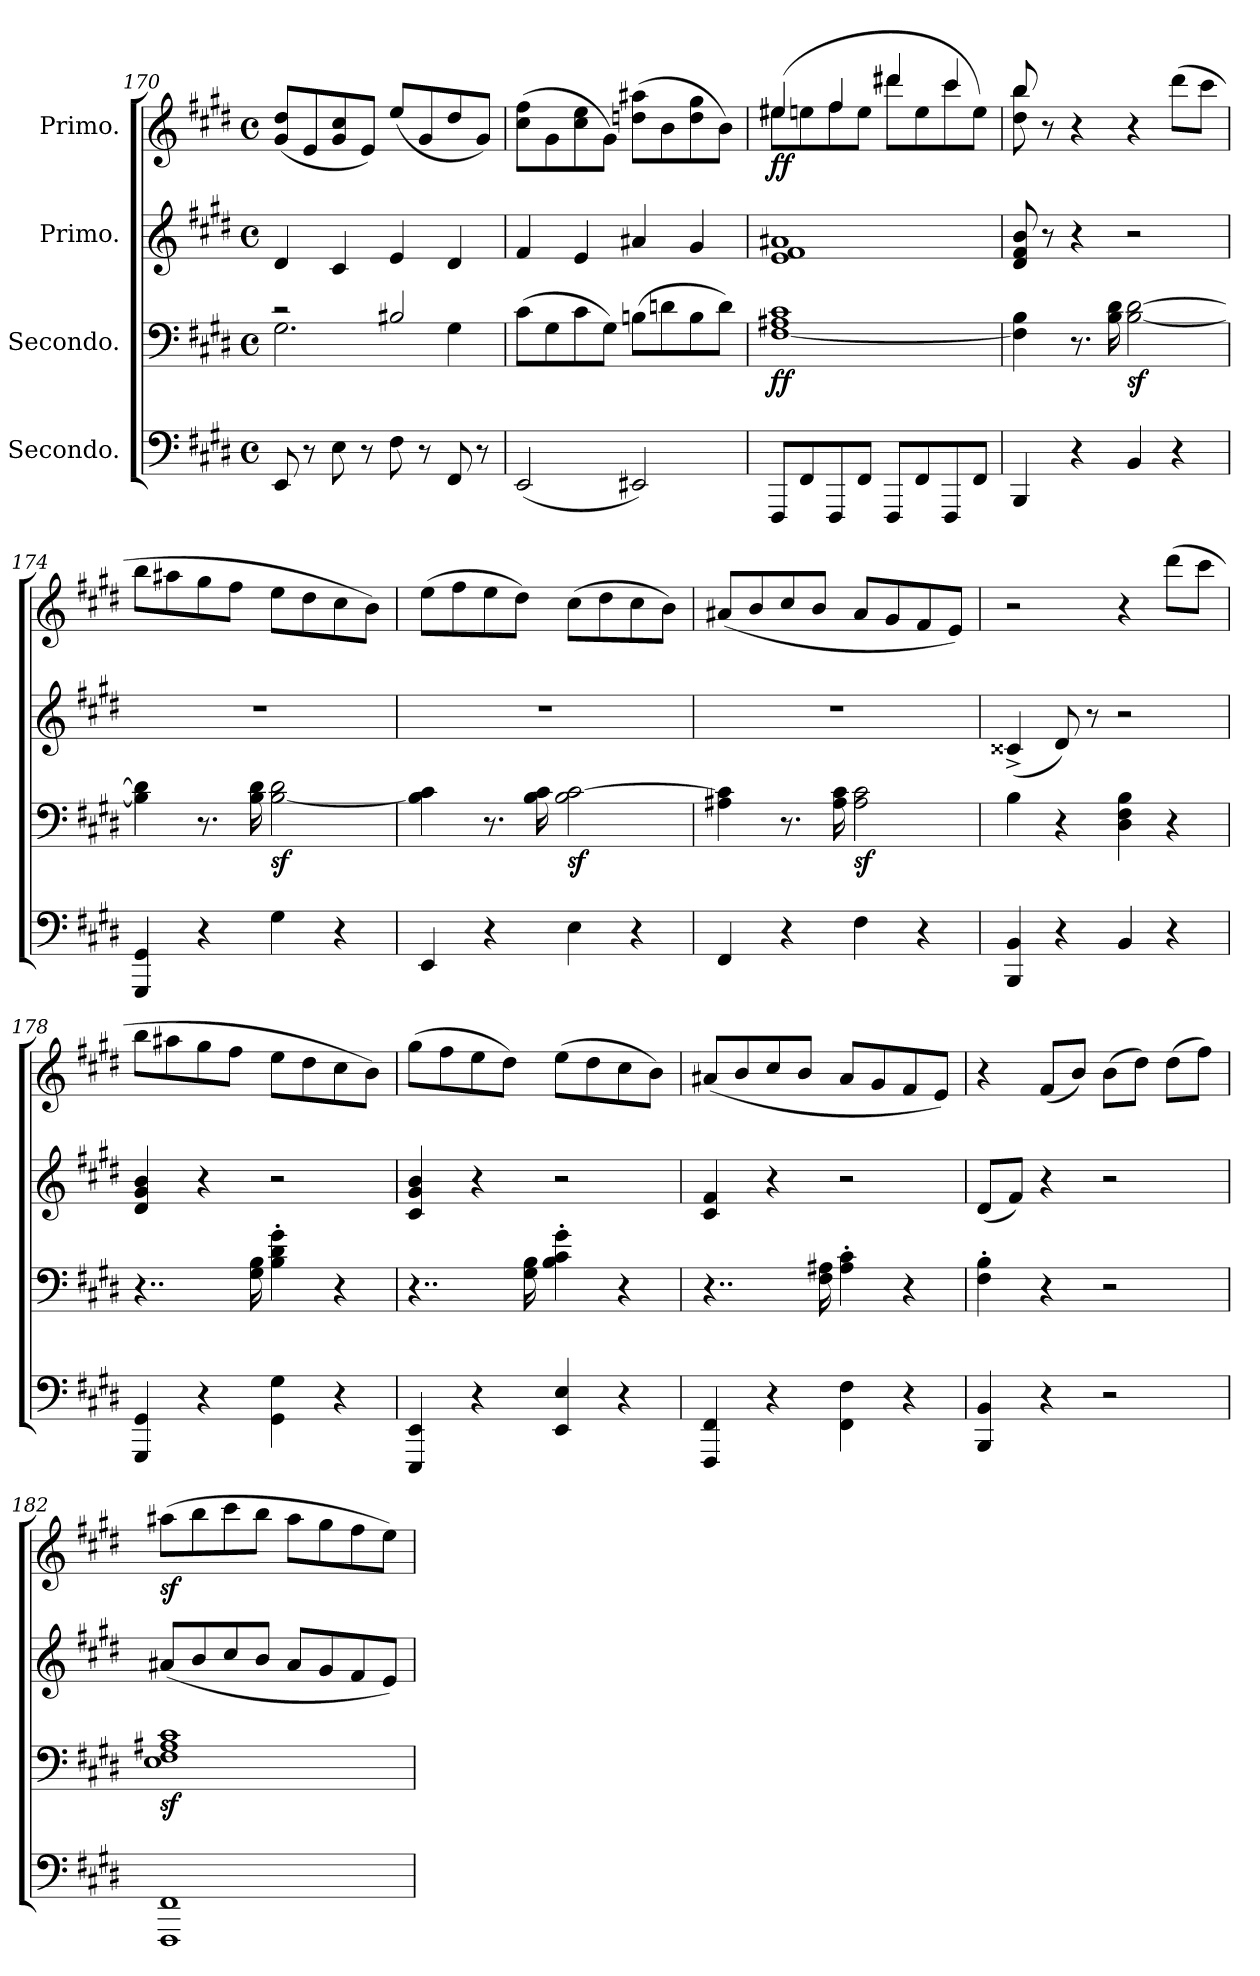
**kern	**kern	**dynam	**kern	**kern	**dynam
*part4	*part3	*part3	*part2	*part1	*part1
*staff4	*staff3	*staff3	*staff2	*staff1	*staff1
*I"Secondo.	*I"Secondo.	*	*I"Primo.	*I"Primo.	*
*clefF4	*clefF4	*	*clefG2	*clefG2	*
*k[f#c#g#d#]	*k[f#c#g#d#]	*	*k[f#c#g#d#]	*k[f#c#g#d#]	*
*M4/4	*M4/4	*	*M4/4	*M4/4	*
*met(c)	*met(c)	*	*met(c)	*met(c)	*
=170	=170	=170	=170	=170	=170
*	*^	*	*	*	*
8EE/	2r	2.G#\	.	4d#/	(8g#/ 8dd#/L	.
8r	.	.	.	.	8e/	.
8E\	.	.	.	4c#/	8g#/ 8cc#/	.
8r	.	.	.	.	8e/J)	.
8F#\	2B#X/	.	.	4e/	(8ee/L	.
8r	.	.	.	.	8g#/	.
8FF#/	.	4G#\	.	4d#/	8dd#/	.
8r	.	.	.	.	8g#/J)	.
*	*v	*v	*	*	*	*
=171	=171	=171	=171	=171	=171
(>2EE/	(8c#\L	.	4f#/	(8cc#\ 8ff#\L	.
.	8G#\	.	.	8g#\	.
.	8c#\	.	4e/	8cc#\ 8ee\	.
.	8G#\J)	.	.	8g#\J)	.
2EE#X/)	(8Bn\L	.	4a#X/	(8ddn\ 8aa#X\L	.
.	8dn\	.	.	8b\	.
.	8B\	.	4g#/	8dd\ 8gg#\	.
.	8d\J)	.	.	8b\J)	.
=172	=172	=172	=172	=172	=172
*	*	*	*	*^	*
8FFF#/L	[1F# 1A#X 1c#	ff	1e 1f# 1a#X	(4ee#X/	8ee#X\L	ff
8FF#/	.	.	.	.	8een\	.
8FFF#/	.	.	.	4ff#/	8ff#\	.
8FF#/J	.	.	.	.	8ee\J	.
8FFF#/L	.	.	.	4ddd#X/	8ddd#X\L	.
8FF#/	.	.	.	.	8ee\	.
8FFF#/	.	.	.	4ccc#/	8ccc#\	.
8FF#/J	.	.	.	.	8ee\J)	.
=173	=173	=173	=173	=173	=173	=173
4BBB/	4F#]\ 4B\	.	8d#/ 8f#/ 8b/	8bb/	8dd#\ 8bb\	.
.	.	.	8r	8r	8ryy	.
4r	8.r	.	4r	4r	4ryy	.
.	16B\ 16d#\	.	.	.	.	.
4BB/	[2B\ [2d#\	sf	2r	4r	4ryy	.
4r	.	.	.	(8ddd#\L	8ryy	.
.	.	.	.	8ccc#\J	8ryy	.
*	*	*	*	*v	*v	*
=174	=174	=174	=174	=174	=174
4GGG#/ 4GG#/	4B]\ 4d#]\	.	1r	8bb\L	.
.	.	.	.	8aa#X\	.
4r	8.r	.	.	8gg#\	.
.	.	.	.	8ff#\J	.
.	16B\ 16d#\	.	.	.	.
4G#\	[2B\ 2d#\	sf	.	8ee\L	.
.	.	.	.	8dd#\	.
4r	.	.	.	8cc#\	.
.	.	.	.	8b\J)	.
=175	=175	=175	=175	=175	=175
4EE/	4B]\ 4c#\	.	1r	(8ee\L	.
.	.	.	.	8ff#\	.
4r	8.r	.	.	8ee\	.
.	.	.	.	8dd#\J)	.
.	16B\ 16c#\	.	.	.	.
4E\	2B\ [2c#\	sf	.	(8cc#\L	.
.	.	.	.	8dd#\	.
4r	.	.	.	8cc#\	.
.	.	.	.	8b\J)	.
=176	=176	=176	=176	=176	=176
4FF#/	4A#X\ 4c#]\	.	1r	(8a#X/L	.
.	.	.	.	8b/	.
4r	8.r	.	.	8cc#/	.
.	.	.	.	8b/J	.
.	16A#\ 16c#\	.	.	.	.
4F#\	2A#\ 2c#\	sf	.	8a#/L	.
.	.	.	.	8g#/	.
4r	.	.	.	8f#/	.
.	.	.	.	8e/J)	.
=177	=177	=177	=177	=177	=177
4BBB/ 4BB/	4B\	.	(>4c##X^>/	2r	.
4r	4r	.	8d#/)	.	.
.	.	.	8r	.	.
4BB/	4D#\ 4F#\ 4B\	.	2r	4r	.
4r	4r	.	.	(8ddd#\L	.
.	.	.	.	8ccc#\J	.
=178	=178	=178	=178	=178	=178
4GGG#/ 4GG#/	4..r	.	4d#/ 4g#/ 4b/	8bb\L	.
.	.	.	.	8aa#X\	.
4r	.	.	4r	8gg#\	.
.	.	.	.	8ff#\J	.
.	16G#\ 16B\	.	.	.	.
4GG#\ 4G#\	4B'\ 4d#'\ 4g#'\	.	2r	8ee\L	.
.	.	.	.	8dd#\	.
4r	4r	.	.	8cc#\	.
.	.	.	.	8b\J)	.
=179	=179	=179	=179	=179	=179
4EEE/ 4EE/	4..r	.	4c#/ 4g#/ 4b/	(8gg#\L	.
.	.	.	.	8ff#\	.
4r	.	.	4r	8ee\	.
.	.	.	.	8dd#\J)	.
.	16G#\ 16B\	.	.	.	.
4EE/ 4E/	4B'\ 4c#'\ 4g#'\	.	2r	(8ee\L	.
.	.	.	.	8dd#\	.
4r	4r	.	.	8cc#\	.
.	.	.	.	8b\J)	.
=180	=180	=180	=180	=180	=180
4FFF#/ 4FF#/	4..r	.	4c#/ 4f#/	(8a#X/L	.
.	.	.	.	8b/	.
4r	.	.	4r	8cc#/	.
.	.	.	.	8b/J	.
.	16F#\ 16A#X\	.	.	.	.
4FF#\ 4F#\	4A#'\ 4c#'\	.	2r	8a#/L	.
.	.	.	.	8g#/	.
4r	4r	.	.	8f#/	.
.	.	.	.	8e/J)	.
=181	=181	=181	=181	=181	=181
4BBB/ 4BB/	4F#'\ 4B'\	.	(8d#/L	4r	.
.	.	.	8f#/J)	.	.
4r	4r	.	4r	(8f#/L	.
.	.	.	.	8b/J)	.
2r	2r	.	2r	(8b\L	.
.	.	.	.	8dd#\J)	.
.	.	.	.	(8dd#\L	.
.	.	.	.	8ff#\J)	.
=182	=182	=182	=182	=182	=182
1FFF# 1FF#	1E 1F# 1A#X 1c#	sf	(8a#X/L	(8aa#X\L	sf
.	.	.	8b/	8bb\	.
.	.	.	8cc#/	8ccc#\	.
.	.	.	8b/J	8bb\J	.
.	.	.	8a#/L	8aa#\L	.
.	.	.	8g#/	8gg#\	.
.	.	.	8f#/	8ff#\	.
.	.	.	8e/J)	8ee\J)	.
=	=	=	=	=	=
*-	*-	*-	*-	*-	*-
